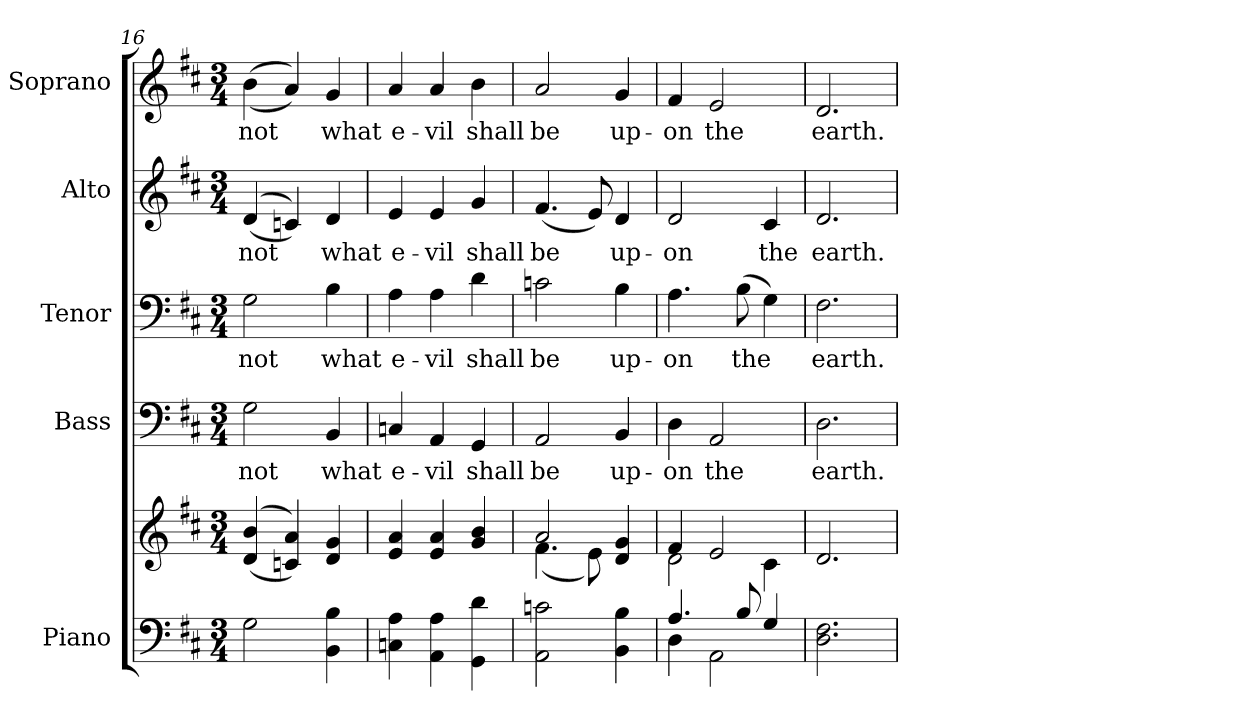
**kern	**kern	**kern	**text	**kern	**text	**kern	**text	**kern	**text
*part5	*part5	*part4	*part4	*part3	*part3	*part2	*part2	*part1	*part1
*staff6	*staff5	*staff4	*staff4	*staff3	*staff3	*staff2	*staff2	*staff1	*staff1
*I"Piano	*	*I"Bass	*	*I"Tenor	*	*I"Alto	*	*I"Soprano	*
*I'Pno.	*	*I'B.	*	*I'T.	*	*I'A.	*	*I'S.	*
*clefF4	*clefG2	*clefF4	*	*clefF4	*	*clefG2	*	*clefG2	*
*k[f#c#]	*k[f#c#]	*k[f#c#]	*	*k[f#c#]	*	*k[f#c#]	*	*k[f#c#]	*
*D:	*D:	*D:	*	*D:	*	*D:	*	*D:	*
*M3/4	*M3/4	*M3/4	*	*M3/4	*	*M3/4	*	*M3/4	*
=16	=16	=16	=16	=16	=16	=16	=16	=16	=16
!	!	!	!LO:LY:b:color=#000000	!	!	!	!	!	!
!	!	!	!	!	!LO:LY:b:color=#000000	!	!	!	!
!	!	!	!	!	!	!	!LO:LY:b:color=#000000	!	!
!	!	!	!	!	!	!	!	!	!LO:LY:b:color=#000000
2Gi\	((4di/ 4bi	2Gi\	not	2Gi\	not	((4di/	not	((4bi\	not
.	4cni/ 4ai))	.	.	.	.	4cni/))	.	4ai/))	.
!	!	!	!LO:LY:b:color=#000000	!	!	!	!	!	!
!	!	!	!	!	!LO:LY:b:color=#000000	!	!	!	!
!	!	!	!	!	!	!	!LO:LY:b:color=#000000	!	!
!	!	!	!	!	!	!	!	!	!LO:LY:b:color=#000000
4BBi\ 4Bi	4di/ 4gi	4BBi/	what	4Bi\	what	4di/	what	4gi/	what
=17	=17	=17	=17	=17	=17	=17	=17	=17	=17
!	!	!	!LO:LY:b:color=#000000	!	!	!	!	!	!
!	!	!	!	!	!LO:LY:b:color=#000000	!	!	!	!
!	!	!	!	!	!	!	!LO:LY:b:color=#000000	!	!
!	!	!	!	!	!	!	!	!	!LO:LY:b:color=#000000
4Cni\ 4Ai	4ei/ 4ai	4Cni/	e-	4Ai\	e-	4ei/	e-	4ai/	e-
!	!	!	!LO:LY:b:color=#000000	!	!	!	!	!	!
!	!	!	!	!	!LO:LY:b:color=#000000	!	!	!	!
!	!	!	!	!	!	!	!LO:LY:b:color=#000000	!	!
!	!	!	!	!	!	!	!	!	!LO:LY:b:color=#000000
4AAi\ 4Ai	4ei/ 4ai	4AAi/	-vil	4Ai\	-vil	4ei/	-vil	4ai/	-vil
!	!	!	!LO:LY:b:color=#000000	!	!	!	!	!	!
!	!	!	!	!	!LO:LY:b:color=#000000	!	!	!	!
!	!	!	!	!	!	!	!LO:LY:b:color=#000000	!	!
!	!	!	!	!	!	!	!	!	!LO:LY:b:color=#000000
4GGi\ 4di	4gi/ 4bi	4GGi/	shall	4di\	shall	4gi/	shall	4bi\	shall
=18	=18	=18	=18	=18	=18	=18	=18	=18	=18
*	*^	*	*	*	*	*	*	*	*
!	!	!	!	!LO:LY:b:color=#000000	!	!	!	!	!	!
!	!	!	!	!	!	!LO:LY:b:color=#000000	!	!	!	!
!	!	!	!	!	!	!	!	!LO:LY:b:color=#000000	!	!
!	!	!	!	!	!	!	!	!	!	!LO:LY:b:color=#000000
2AAi\ 2cni	2ai/	(4.f#i\	2AAi/	be	2cni\	be	(4.f#i/	be	2ai/	be
.	.	8ei\)	.	.	.	.	8ei/)	.	.	.
!	!	!	!	!LO:LY:b:color=#000000	!	!	!	!	!	!
!	!	!	!	!	!	!LO:LY:b:color=#000000	!	!	!	!
!	!	!	!	!	!	!	!	!LO:LY:b:color=#000000	!	!
!	!	!	!	!	!	!	!	!	!	!LO:LY:b:color=#000000
4BBi\ 4Bi	4di/ 4gi	4ryy	4BBi/	up-	4Bi\	up-	4di/	up-	4gi/	up-
=19	=19	=19	=19	=19	=19	=19	=19	=19	=19	=19
*^	*	*	*	*	*	*	*	*	*	*
!	!	!	!	!	!LO:LY:b:color=#000000	!	!	!	!	!	!
!	!	!	!	!	!	!	!LO:LY:b:color=#000000	!	!	!	!
!	!	!	!	!	!	!	!	!	!LO:LY:b:color=#000000	!	!
!	!	!	!	!	!	!	!	!	!	!	!LO:LY:b:color=#000000
4.Ai/	4Di\	4f#i/	2di\	4Di\	-on	4.Ai\	-on	2di/	-on	4f#i/	-on
!	!	!	!	!	!LO:LY:b:color=#000000	!	!	!	!	!	!
!	!	!	!	!	!	!	!	!	!	!	!LO:LY:b:color=#000000
.	2AAi\	2ei/	.	2AAi/	the	.	.	.	.	2ei/	the
!	!	!	!	!	!	!	!LO:LY:b:color=#000000	!	!	!	!
8Bi/	.	.	.	.	.	(8Bi\	the	.	.	.	.
!	!	!	!	!	!	!	!	!	!LO:LY:b:color=#000000	!	!
4Gi/	.	.	4c#i\	.	.	4Gi\)	.	4c#i/	the	.	.
*v	*v	*	*	*	*	*	*	*	*	*	*
*	*v	*v	*	*	*	*	*	*	*	*
=20	=20	=20	=20	=20	=20	=20	=20	=20	=20
*	*^	*	*	*	*	*	*	*	*
!	!	!	!	!LO:LY:b:color=#000000	!	!	!	!	!	!
*	*v	*v	*	*	*	*	*	*	*	*
*	*^	*	*	*	*	*	*	*	*
!	!	!	!	!	!	!LO:LY:b:color=#000000	!	!	!	!
*	*v	*v	*	*	*	*	*	*	*	*
*	*^	*	*	*	*	*	*	*	*
!	!	!	!	!	!	!	!	!LO:LY:b:color=#000000	!	!
*	*v	*v	*	*	*	*	*	*	*	*
*	*^	*	*	*	*	*	*	*	*
!	!	!	!	!	!	!	!	!	!	!LO:LY:b:color=#000000
*	*v	*v	*	*	*	*	*	*	*	*
2.Di\ 2.F#i	2.di/	2.Di\	earth.	2.F#i\	earth.	2.di/	earth.	2.di/	earth.
=	=	=	=	=	=	=	=	=	=
*-	*-	*-	*-	*-	*-	*-	*-	*-	*-
